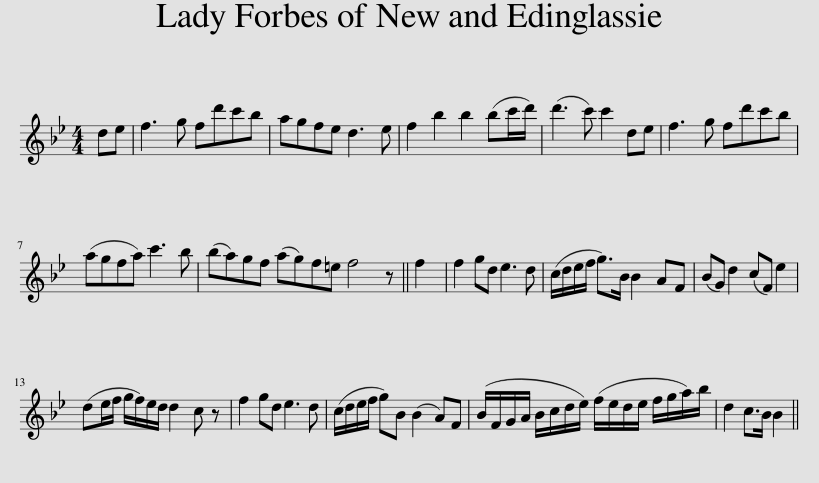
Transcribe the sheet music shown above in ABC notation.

X:1
L:1/8
M:4/4
I:linebreak $
K:Bb
V:1 treble
V:1
 de | f3 g fd'c'b | agfe d3 e | f2 b2 b2 (bc'/d'/) | (d'3 c') c'2 de | %5
 f3 g fd'c'b |$ (agfa) c'3 b | (ba)gf (ag)f=e f4 z || f2 | f2 gd e3 d | %10
 (c/d/e/f/ g>)B B2 AF | (BG) d2 (cF) e2 |$ (de/f/ g/f/)e/d/ d2 c z | f2 gd e3 d | (c/d/e/f/ g)B (B2 A)F | %15
 (B/F/G/A/ B/c/d/e/) (f/e/d/e/ f/g/a/)b/ | d2 c>B B2 || %17
